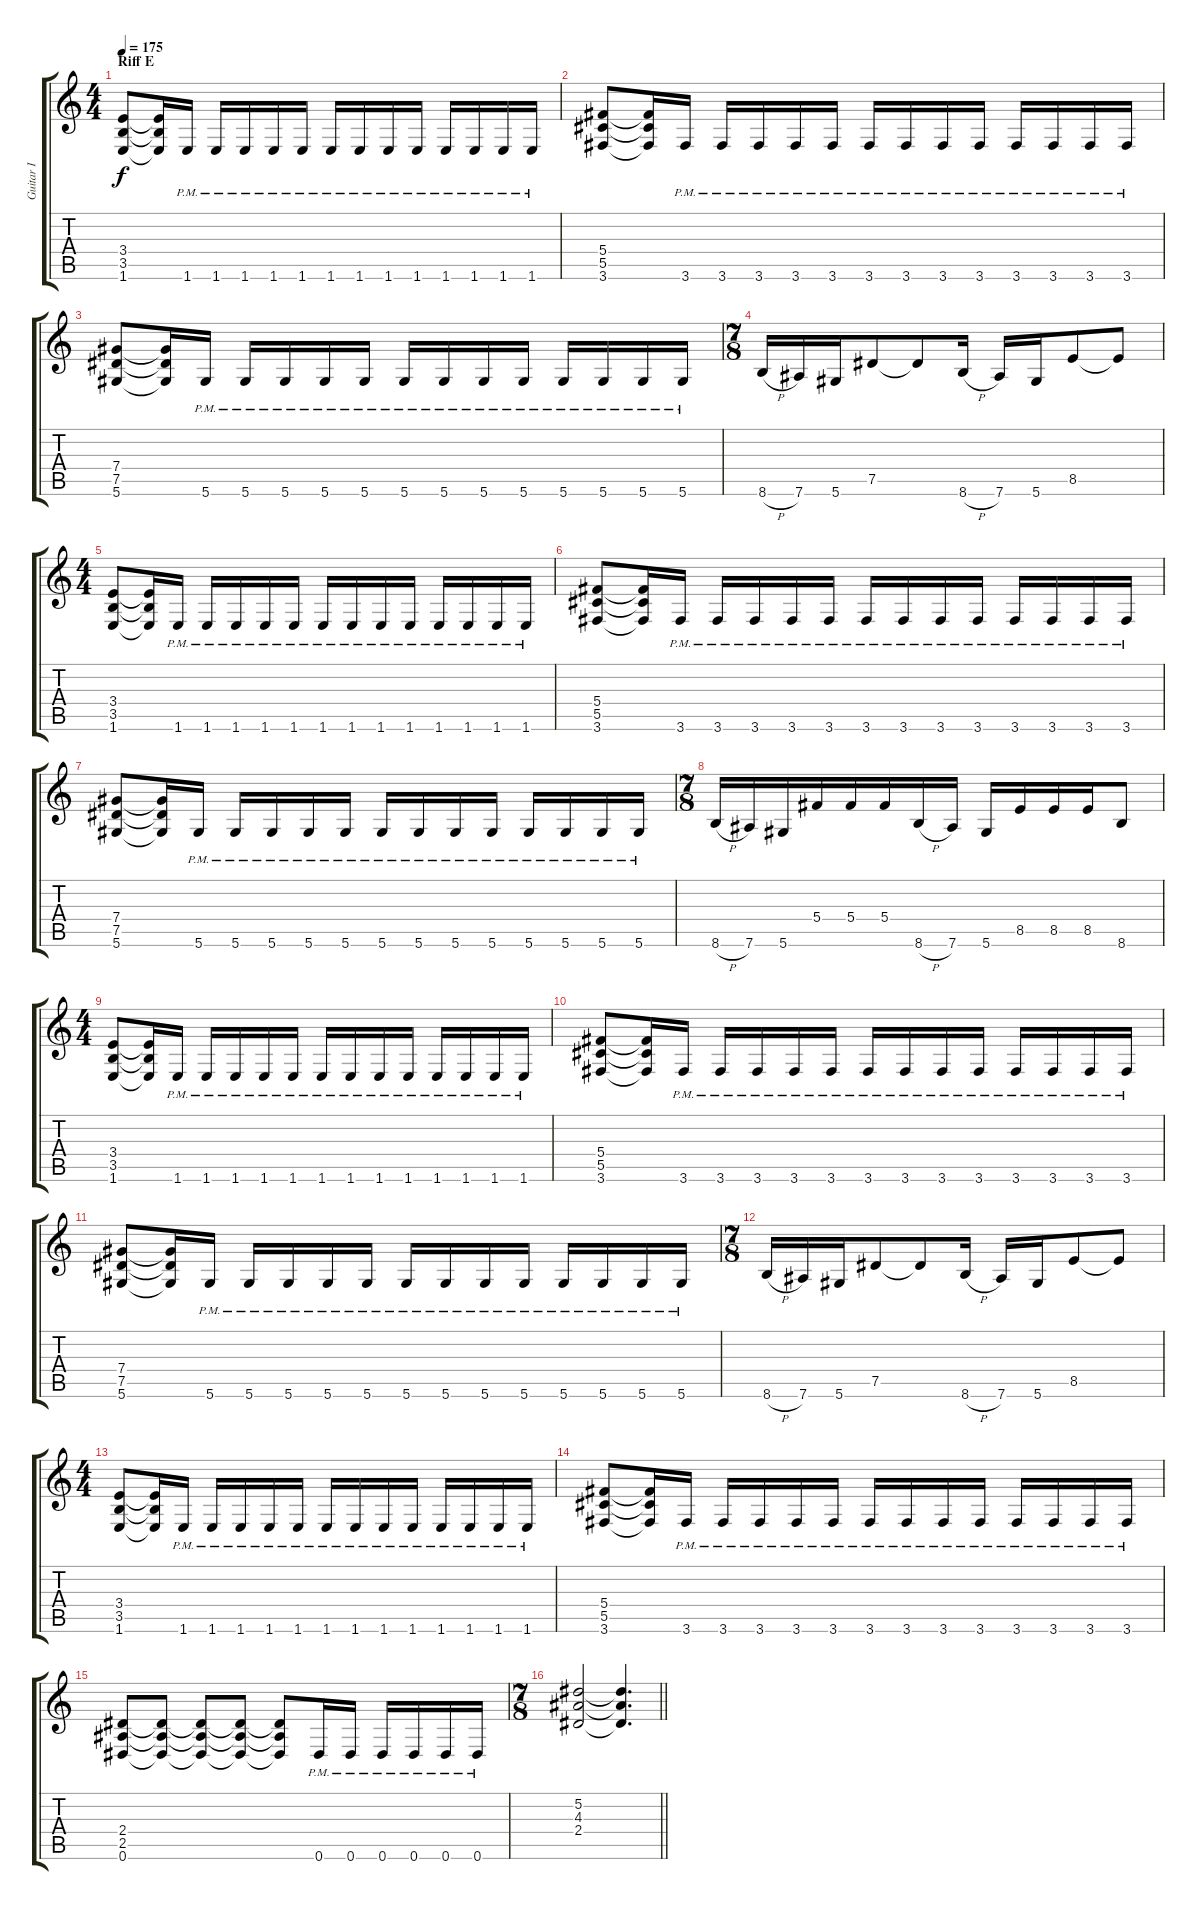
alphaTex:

\track ("Guitar I" "Guitar I") {instrument distortionguitar}
\staff {score tabs}
\tuning (Eb4 Bb3 Gb3 Db3 Ab2 Eb2) {hide}
\ts (4 4)
\section ("" "Riff E")
\tempo 175
\clef g2
\ks c
(3.4 3.5 1.6).8{dy f} (3.4{t} 3.5{t} 1.6{t}).16 1.6{pm}.16 1.6{pm}.16 1.6{pm}.16 1.6{pm}.16 1.6{pm}.16 1.6{pm}.16 1.6{pm}.16 1.6{pm}.16 1.6{pm}.16 1.6{pm}.16 1.6{pm}.16 1.6{pm}.16 1.6{pm}.16 |
(5.4 5.5 3.6).8 (5.4{t} 5.5{t} 3.6{t}).16 3.6{pm}.16 3.6{pm}.16 3.6{pm}.16 3.6{pm}.16 3.6{pm}.16 3.6{pm}.16 3.6{pm}.16 3.6{pm}.16 3.6{pm}.16 3.6{pm}.16 3.6{pm}.16 3.6{pm}.16 3.6{pm}.16 |
(7.4 7.5 5.6).8 (7.4{t} 7.5{t} 5.6{t}).16 5.6{pm}.16 5.6{pm}.16 5.6{pm}.16 5.6{pm}.16 5.6{pm}.16 5.6{pm}.16 5.6{pm}.16 5.6{pm}.16 5.6{pm}.16 5.6{pm}.16 5.6{pm}.16 5.6{pm}.16 5.6{pm}.16 |
\ts (7 8)
8.6{h}.16 7.6.16 5.6.16 7.5.8 7.5{t}.8 8.6{h}.16 7.6.16 5.6.16 8.5.8 8.5{t}.8 |
\ts (4 4)
(3.4 3.5 1.6).8 (3.4{t} 3.5{t} 1.6{t}).16 1.6{pm}.16 1.6{pm}.16 1.6{pm}.16 1.6{pm}.16 1.6{pm}.16 1.6{pm}.16 1.6{pm}.16 1.6{pm}.16 1.6{pm}.16 1.6{pm}.16 1.6{pm}.16 1.6{pm}.16 1.6{pm}.16 |
(5.4 5.5 3.6).8 (5.4{t} 5.5{t} 3.6{t}).16 3.6{pm}.16 3.6{pm}.16 3.6{pm}.16 3.6{pm}.16 3.6{pm}.16 3.6{pm}.16 3.6{pm}.16 3.6{pm}.16 3.6{pm}.16 3.6{pm}.16 3.6{pm}.16 3.6{pm}.16 3.6{pm}.16 |
(7.4 7.5 5.6).8 (7.4{t} 7.5{t} 5.6{t}).16 5.6{pm}.16 5.6{pm}.16 5.6{pm}.16 5.6{pm}.16 5.6{pm}.16 5.6{pm}.16 5.6{pm}.16 5.6{pm}.16 5.6{pm}.16 5.6{pm}.16 5.6{pm}.16 5.6{pm}.16 5.6{pm}.16 |
\ts (7 8)
8.6{h}.16 7.6.16 5.6.16 5.4.16 5.4.16 5.4.16 8.6{h}.16 7.6.16 5.6.16 8.5.16 8.5.16 8.5.16 8.6.8 |
\ts (4 4)
(3.4 3.5 1.6).8 (3.4{t} 3.5{t} 1.6{t}).16 1.6{pm}.16 1.6{pm}.16 1.6{pm}.16 1.6{pm}.16 1.6{pm}.16 1.6{pm}.16 1.6{pm}.16 1.6{pm}.16 1.6{pm}.16 1.6{pm}.16 1.6{pm}.16 1.6{pm}.16 1.6{pm}.16 |
(5.4 5.5 3.6).8 (5.4{t} 5.5{t} 3.6{t}).16 3.6{pm}.16 3.6{pm}.16 3.6{pm}.16 3.6{pm}.16 3.6{pm}.16 3.6{pm}.16 3.6{pm}.16 3.6{pm}.16 3.6{pm}.16 3.6{pm}.16 3.6{pm}.16 3.6{pm}.16 3.6{pm}.16 |
(7.4 7.5 5.6).8 (7.4{t} 7.5{t} 5.6{t}).16 5.6{pm}.16 5.6{pm}.16 5.6{pm}.16 5.6{pm}.16 5.6{pm}.16 5.6{pm}.16 5.6{pm}.16 5.6{pm}.16 5.6{pm}.16 5.6{pm}.16 5.6{pm}.16 5.6{pm}.16 5.6{pm}.16 |
\ts (7 8)
8.6{h}.16 7.6.16 5.6.16 7.5.8 7.5{t}.8 8.6{h}.16 7.6.16 5.6.16 8.5.8 8.5{t}.8 |
\ts (4 4)
(3.4 3.5 1.6).8 (3.4{t} 3.5{t} 1.6{t}).16 1.6{pm}.16 1.6{pm}.16 1.6{pm}.16 1.6{pm}.16 1.6{pm}.16 1.6{pm}.16 1.6{pm}.16 1.6{pm}.16 1.6{pm}.16 1.6{pm}.16 1.6{pm}.16 1.6{pm}.16 1.6{pm}.16 |
(5.4 5.5 3.6).8 (5.4{t} 5.5{t} 3.6{t}).16 3.6{pm}.16 3.6{pm}.16 3.6{pm}.16 3.6{pm}.16 3.6{pm}.16 3.6{pm}.16 3.6{pm}.16 3.6{pm}.16 3.6{pm}.16 3.6{pm}.16 3.6{pm}.16 3.6{pm}.16 3.6{pm}.16 |
(2.4 2.5 0.6).8 (2.4{t} 2.5{t} 0.6{t}).8 (2.4{t} 2.5{t} 0.6{t}).8 (2.4{t} 2.5{t} 0.6{t}).8 (2.4{t} 2.5{t} 0.6{t}).8 0.6{pm}.16 0.6{pm}.16 0.6{pm}.16 0.6{pm}.16 0.6{pm}.16 0.6{pm}.16 |
\ts (7 8)
\barLineRight lightlight
(5.2 4.3 2.4).2 (5.2{t} 4.3{t} 2.4{t}).4{d}
